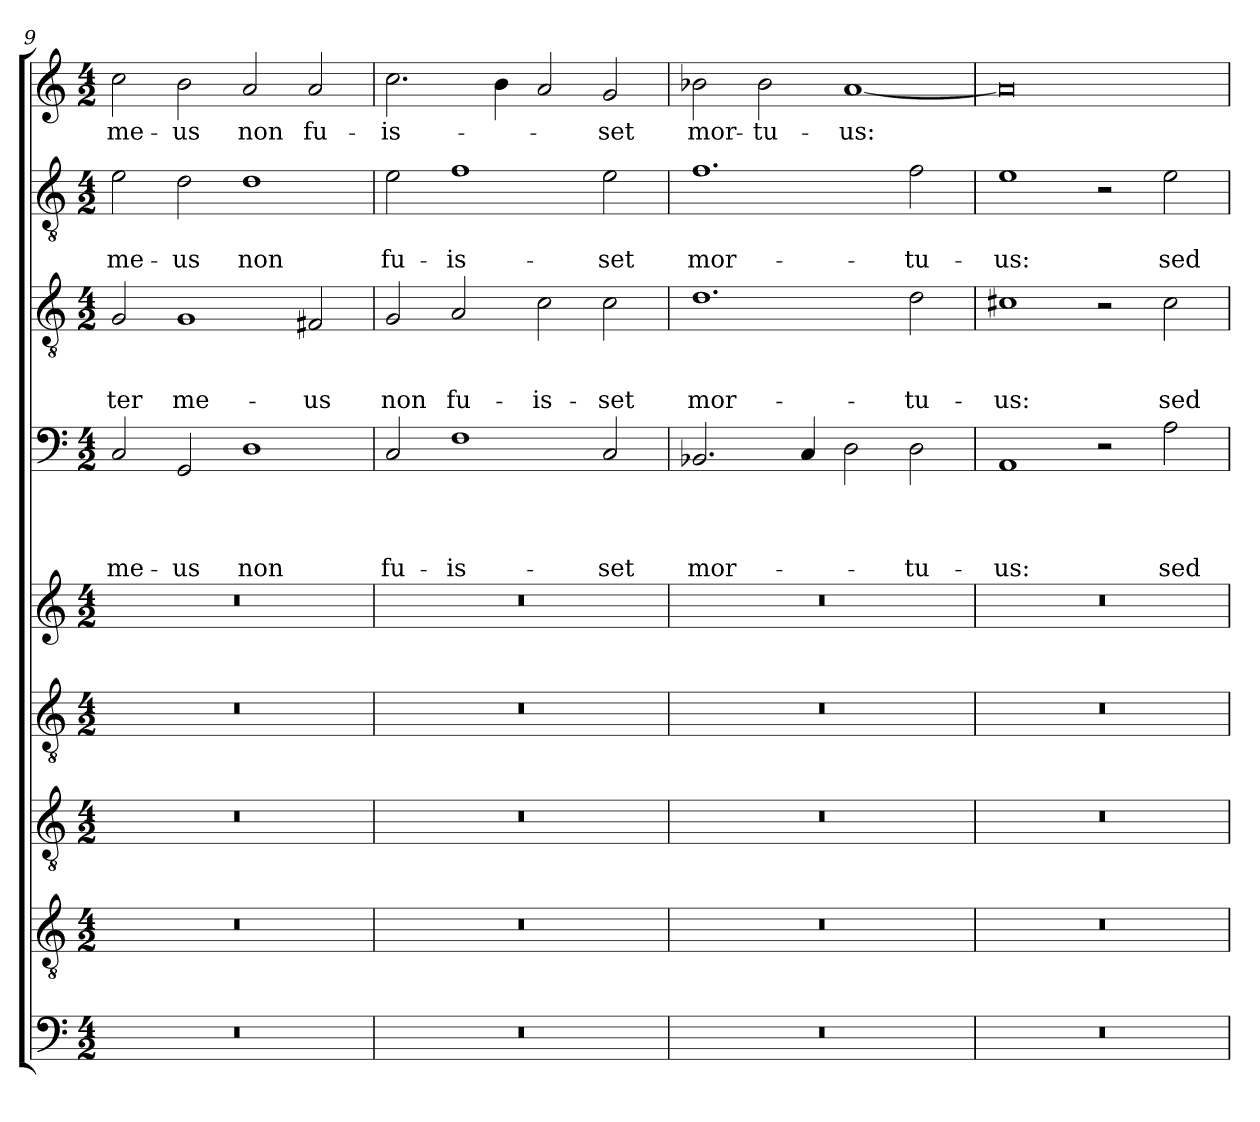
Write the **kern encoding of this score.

**kern	**kern	**kern	**kern	**kern	**kern	**text	**text	**text	**text	**kern	**text	**text	**text	**kern	**text	**text	**kern	**text
*part9	*part8	*part7	*part6	*part5	*part4	*part4	*part4	*part4	*part4	*part3	*part3	*part3	*part3	*part2	*part2	*part2	*part1	*part1
*staff9	*staff8	*staff7	*staff6	*staff5	*staff4	*staff4	*staff4	*staff4	*staff4	*staff3	*staff3	*staff3	*staff3	*staff2	*staff2	*staff2	*staff1	*staff1
*clefF4	*clefGv2	*clefGv2	*clefGv2	*clefG2	*clefF4	*	*	*	*	*clefGv2	*	*	*	*clefGv2	*	*	*clefG2	*
*k[]	*k[]	*k[]	*k[]	*k[]	*k[]	*	*	*	*	*k[]	*	*	*	*k[]	*	*	*k[]	*
*a:	*a:	*a:	*a:	*a:	*a:	*	*	*	*	*a:	*	*	*	*a:	*	*	*a:	*
*M4/2	*M4/2	*M4/2	*M4/2	*M4/2	*M4/2	*	*	*	*	*M4/2	*	*	*	*M4/2	*	*	*M4/2	*
=9	=9	=9	=9	=9	=9	=9	=9	=9	=9	=9	=9	=9	=9	=9	=9	=9	=9	=9
!	!	!	!	!	!	!	!	!	!LO:LY:b	!	!	!	!LO:LY:b	!	!	!LO:LY:b	!	!LO:LY:b
0r	0r	0r	0r	0r	2C/	.	.	.	me-	2G/	.	.	-ter	2e\	.	me-	2cc\	me-
!	!	!	!	!	!	!	!	!	!LO:LY:b	!	!	!	!LO:LY:b	!	!	!LO:LY:b	!	!LO:LY:b
.	.	.	.	.	2GG/	.	.	.	-us	1G	.	.	me-	2d\	.	-us	2b\	-us
!	!	!	!	!	!	!	!	!	!LO:LY:b	!	!	!	!	!	!	!LO:LY:b	!	!LO:LY:b
.	.	.	.	.	1D	.	.	.	non	.	.	.	.	1d	.	non	2a/	non
!	!	!	!	!	!	!	!	!	!	!	!	!	!LO:LY:b	!	!	!	!	!LO:LY:b
.	.	.	.	.	.	.	.	.	.	2F#X/	.	.	-us	.	.	.	2a/	fu-
=10	=10	=10	=10	=10	=10	=10	=10	=10	=10	=10	=10	=10	=10	=10	=10	=10	=10	=10
!	!	!	!	!	!	!	!	!	!LO:LY:b	!	!	!	!LO:LY:b	!	!	!LO:LY:b	!	!LO:LY:b
0r	0r	0r	0r	0r	2C/	.	.	.	fu-	2G/	.	.	non	2e\	.	fu-	2.cc\	-is-
!	!	!	!	!	!	!	!	!	!LO:LY:b	!	!	!	!LO:LY:b	!	!	!LO:LY:b	!	!
.	.	.	.	.	1F	.	.	.	-is-	2A/	.	.	fu-	1f	.	-is-	.	.
.	.	.	.	.	.	.	.	.	.	.	.	.	.	.	.	.	4b\	.
!	!	!	!	!	!	!	!	!	!	!	!	!	!LO:LY:b	!	!	!	!	!
.	.	.	.	.	.	.	.	.	.	2c\	.	.	-is-	.	.	.	2a/	.
!	!	!	!	!	!	!	!	!	!LO:LY:b	!	!	!	!LO:LY:b	!	!	!LO:LY:b	!	!LO:LY:b
.	.	.	.	.	2C/	.	.	.	-set	2c\	.	.	-set	2e\	.	-set	2g/	-set
=11	=11	=11	=11	=11	=11	=11	=11	=11	=11	=11	=11	=11	=11	=11	=11	=11	=11	=11
!	!	!	!	!	!	!	!	!	!LO:LY:b	!	!	!	!LO:LY:b	!	!	!LO:LY:b	!	!LO:LY:b
0r	0r	0r	0r	0r	2.BB-X/	.	.	.	mor-	1.d	.	.	mor-	1.f	.	mor-	2b-X\	mor-
!	!	!	!	!	!	!	!	!	!	!	!	!	!	!	!	!	!	!LO:LY:b
.	.	.	.	.	.	.	.	.	.	.	.	.	.	.	.	.	2b-\	-tu-
.	.	.	.	.	4C/	.	.	.	.	.	.	.	.	.	.	.	.	.
!	!	!	!	!	!	!	!	!	!	!	!	!	!	!	!	!	!	!LO:LY:b
.	.	.	.	.	2D\	.	.	.	.	.	.	.	.	.	.	.	[1a	-us:
!	!	!	!	!	!	!	!	!	!LO:LY:b	!	!	!	!LO:LY:b	!	!	!LO:LY:b	!	!
.	.	.	.	.	2D\	.	.	.	-tu-	2d\	.	.	-tu-	2f\	.	-tu-	.	.
=12	=12	=12	=12	=12	=12	=12	=12	=12	=12	=12	=12	=12	=12	=12	=12	=12	=12	=12
!	!	!	!	!	!	!	!	!	!LO:LY:b	!	!	!	!LO:LY:b	!	!	!LO:LY:b	!	!
0r	0r	0r	0r	0r	1AA	.	.	.	-us:	1c#X	.	.	-us:	1e	.	-us:	0a]	.
.	.	.	.	.	2r	.	.	.	.	2r	.	.	.	2r	.	.	.	.
!	!	!	!	!	!	!	!	!	!LO:LY:b	!	!	!	!LO:LY:b	!	!	!LO:LY:b	!	!
.	.	.	.	.	2A\	.	.	.	sed	2c#\	.	.	sed	2e\	.	sed	.	.
=	=	=	=	=	=	=	=	=	=	=	=	=	=	=	=	=	=	=
*-	*-	*-	*-	*-	*-	*-	*-	*-	*-	*-	*-	*-	*-	*-	*-	*-	*-	*-
